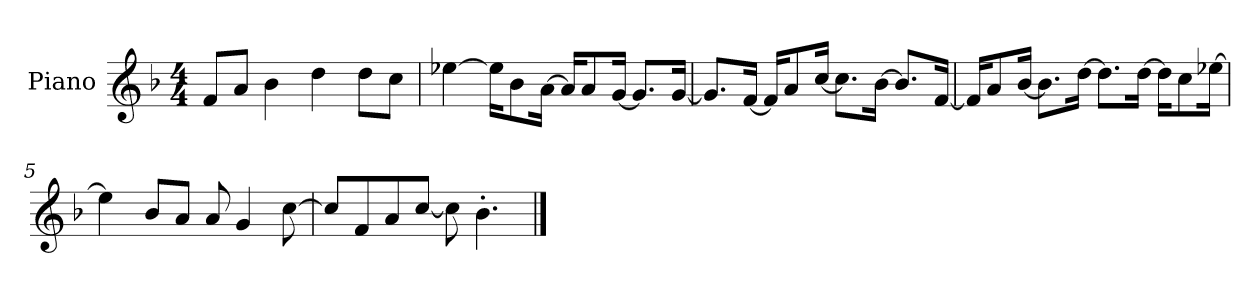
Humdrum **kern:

**kern
*part1
*staff1
*I"Piano
*I'P-no
*clefG2
*k[b-]
*M4/4
*MM90
=1
8f/L
8a/J
4b-\
4dd\
8dd\L
8cc\J
=2
[4ee-X\
16ee-\KL]
8b-\
[16a\Jk
16a/KL]
8a/
[16g/Jk
8.g/L]
[16g/Jk
=3
8.g/L]
[16f/Jk
16f/KL]
8a/
[16cc/Jk
8.cc\L]
[16b-\Jk
8.b-/L]
[16f/Jk
=4
16f/KL]
8a/
[16b-/Jk
8.b-\L]
[16dd\Jk
8.dd\L]
[16dd\Jk
16dd\KL]
8cc\
[16ee-X\Jk
!!LO:LB:g=z
=5
4ee-\]
8b-/L
8a/J
8a/
4g/
[8cc\
=6
8cc/L]
8f/
8a/
[8cc/J
8cc\]
4.b-'\
==
*-
